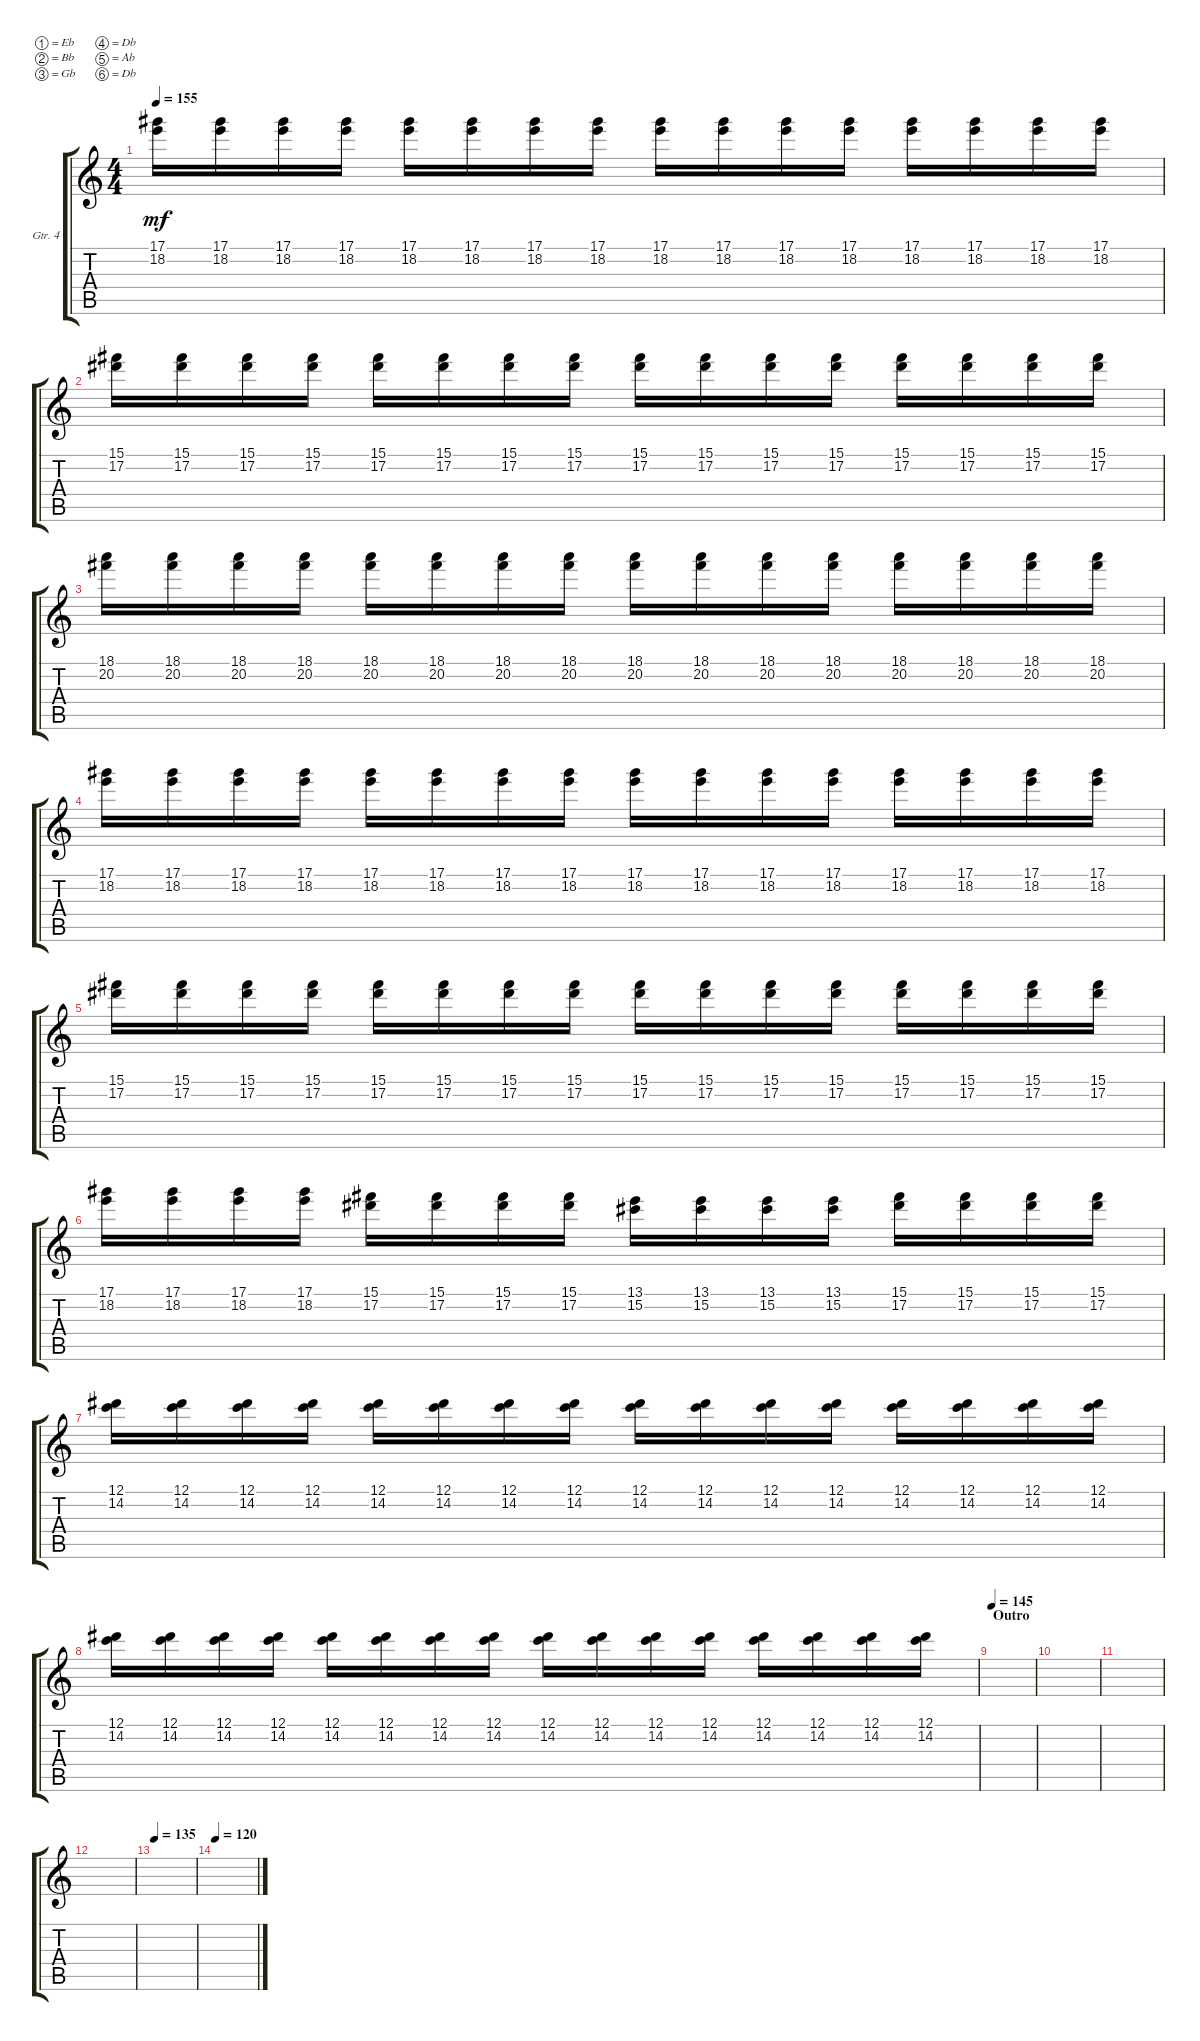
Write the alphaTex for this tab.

\defaultSystemsLayout 4
\bracketExtendMode groupsimilarinstruments
\firstSystemTrackNameOrientation horizontal
\otherSystemsTrackNameOrientation horizontal
\track ("Electric Guitar" "Gtr. 4") {instrument electricguitarclean}
\staff {score tabs}
\tuning (Eb4 Bb3 Gb3 Db3 Ab2 Db2)
\ts (4 4)
\tempo 155
\clef g2
\ks c
(17.1 18.2).16{dy mf} (17.1 18.2).16 (17.1 18.2).16 (17.1 18.2).16 (17.1 18.2).16 (17.1 18.2).16 (17.1 18.2).16 (17.1 18.2).16 (17.1 18.2).16 (17.1 18.2).16 (17.1 18.2).16 (17.1 18.2).16 (17.1 18.2).16 (17.1 18.2).16 (17.1 18.2).16 (17.1 18.2).16 |
(15.1 17.2).16 (15.1 17.2).16 (15.1 17.2).16 (15.1 17.2).16 (15.1 17.2).16 (15.1 17.2).16 (15.1 17.2).16 (15.1 17.2).16 (15.1 17.2).16 (15.1 17.2).16 (15.1 17.2).16 (15.1 17.2).16 (15.1 17.2).16 (15.1 17.2).16 (15.1 17.2).16 (15.1 17.2).16 |
(18.1 20.2).16 (18.1 20.2).16 (18.1 20.2).16 (18.1 20.2).16 (18.1 20.2).16 (18.1 20.2).16 (18.1 20.2).16 (18.1 20.2).16 (18.1 20.2).16 (18.1 20.2).16 (18.1 20.2).16 (18.1 20.2).16 (18.1 20.2).16 (18.1 20.2).16 (18.1 20.2).16 (18.1 20.2).16 |
(17.1 18.2).16 (17.1 18.2).16 (17.1 18.2).16 (17.1 18.2).16 (17.1 18.2).16 (17.1 18.2).16 (17.1 18.2).16 (17.1 18.2).16 (17.1 18.2).16 (17.1 18.2).16 (17.1 18.2).16 (17.1 18.2).16 (17.1 18.2).16 (17.1 18.2).16 (17.1 18.2).16 (17.1 18.2).16 |
(15.1 17.2).16 (15.1 17.2).16 (15.1 17.2).16 (15.1 17.2).16 (15.1 17.2).16 (15.1 17.2).16 (15.1 17.2).16 (15.1 17.2).16 (15.1 17.2).16 (15.1 17.2).16 (15.1 17.2).16 (15.1 17.2).16 (15.1 17.2).16 (15.1 17.2).16 (15.1 17.2).16 (15.1 17.2).16 |
(17.1 18.2).16 (17.1 18.2).16 (17.1 18.2).16 (17.1 18.2).16 (15.1 17.2).16 (15.1 17.2).16 (15.1 17.2).16 (15.1 17.2).16 (13.1 15.2).16 (13.1 15.2).16 (13.1 15.2).16 (13.1 15.2).16 (15.1 17.2).16 (15.1 17.2).16 (15.1 17.2).16 (15.1 17.2).16 |
(12.1 14.2).16 (12.1 14.2).16 (12.1 14.2).16 (12.1 14.2).16 (12.1 14.2).16 (12.1 14.2).16 (12.1 14.2).16 (12.1 14.2).16 (12.1 14.2).16 (12.1 14.2).16 (12.1 14.2).16 (12.1 14.2).16 (12.1 14.2).16 (12.1 14.2).16 (12.1 14.2).16 (12.1 14.2).16 |
(12.1 14.2).16 (12.1 14.2).16 (12.1 14.2).16 (12.1 14.2).16 (12.1 14.2).16 (12.1 14.2).16 (12.1 14.2).16 (12.1 14.2).16 (12.1 14.2).16 (12.1 14.2).16 (12.1 14.2).16 (12.1 14.2).16 (12.1 14.2).16 (12.1 14.2).16 (12.1 14.2).16 (12.1 14.2).16 |
\section ("" "Outro")
\tempo 145
|
|
|
|
\tempo 135
|
\tempo 120
